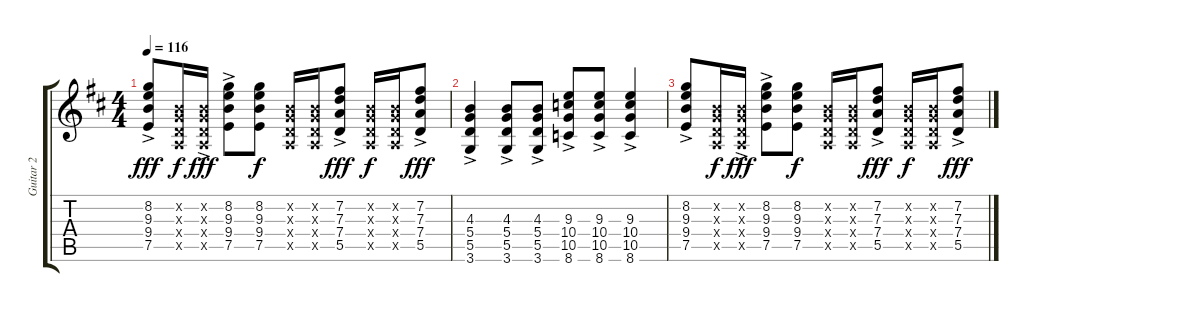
\track ("Guitar 2" "Guitar 2") {instrument overdrivenguitar}
\staff {score tabs}
\tuning (E4 B3 G3 D3 A2 E2) {hide}
\ts (4 4)
\tempo 116
\clef g2
\ks d
(8.2{ac} 9.3{ac} 9.4{ac} 7.5{ac}).8{dy fff} (0.2{x} 0.3{x} 0.4{x} 0.5{x}).16{dy f} (0.2{ac x} 0.3{ac x} 0.4{ac x} 0.5{ac x}).16{dy fff} (8.2{ac} 9.3{ac} 9.4{ac} 7.5{ac}).8 (8.2 9.3 9.4 7.5).8{dy f} (0.2{x} 0.3{x} 0.4{x} 0.5{x}).16 (0.2{x} 0.3{x} 0.4{x} 0.5{x}).16 (7.2{ac} 7.3{ac} 7.4{ac} 5.5{ac}).8{dy fff} (0.2{x} 0.3{x} 0.4{x} 0.5{x}).16{dy f} (0.2{x} 0.3{x} 0.4{x} 0.5{x}).16 (7.2{ac} 7.3{ac} 7.4{ac} 5.5{ac}).8{dy fff} |
(4.3{ac} 5.4{ac} 5.5{ac} 3.6{ac}).4 (4.3{ac} 5.4{ac} 5.5{ac} 3.6{ac}).8 (4.3{ac} 5.4{ac} 5.5{ac} 3.6{ac}).8 (9.3{ac} 10.4{ac} 10.5{ac} 8.6).8 (9.3{ac} 10.4{ac} 10.5{ac} 8.6).8 (9.3{ac} 10.4{ac} 10.5{ac} 8.6).4 |
(8.2{ac} 9.3{ac} 9.4{ac} 7.5{ac}).8 (0.2{x} 0.3{x} 0.4{x} 0.5{x}).16{dy f} (0.2{ac x} 0.3{ac x} 0.4{ac x} 0.5{ac x}).16{dy fff} (8.2{ac} 9.3{ac} 9.4{ac} 7.5{ac}).8 (8.2 9.3 9.4 7.5).8{dy f} (0.2{x} 0.3{x} 0.4{x} 0.5{x}).16 (0.2{x} 0.3{x} 0.4{x} 0.5{x}).16 (7.2{ac} 7.3{ac} 7.4{ac} 5.5{ac}).8{dy fff} (0.2{x} 0.3{x} 0.4{x} 0.5{x}).16{dy f} (0.2{x} 0.3{x} 0.4{x} 0.5{x}).16 (7.2{ac} 7.3{ac} 7.4{ac} 5.5{ac}).8{dy fff}
